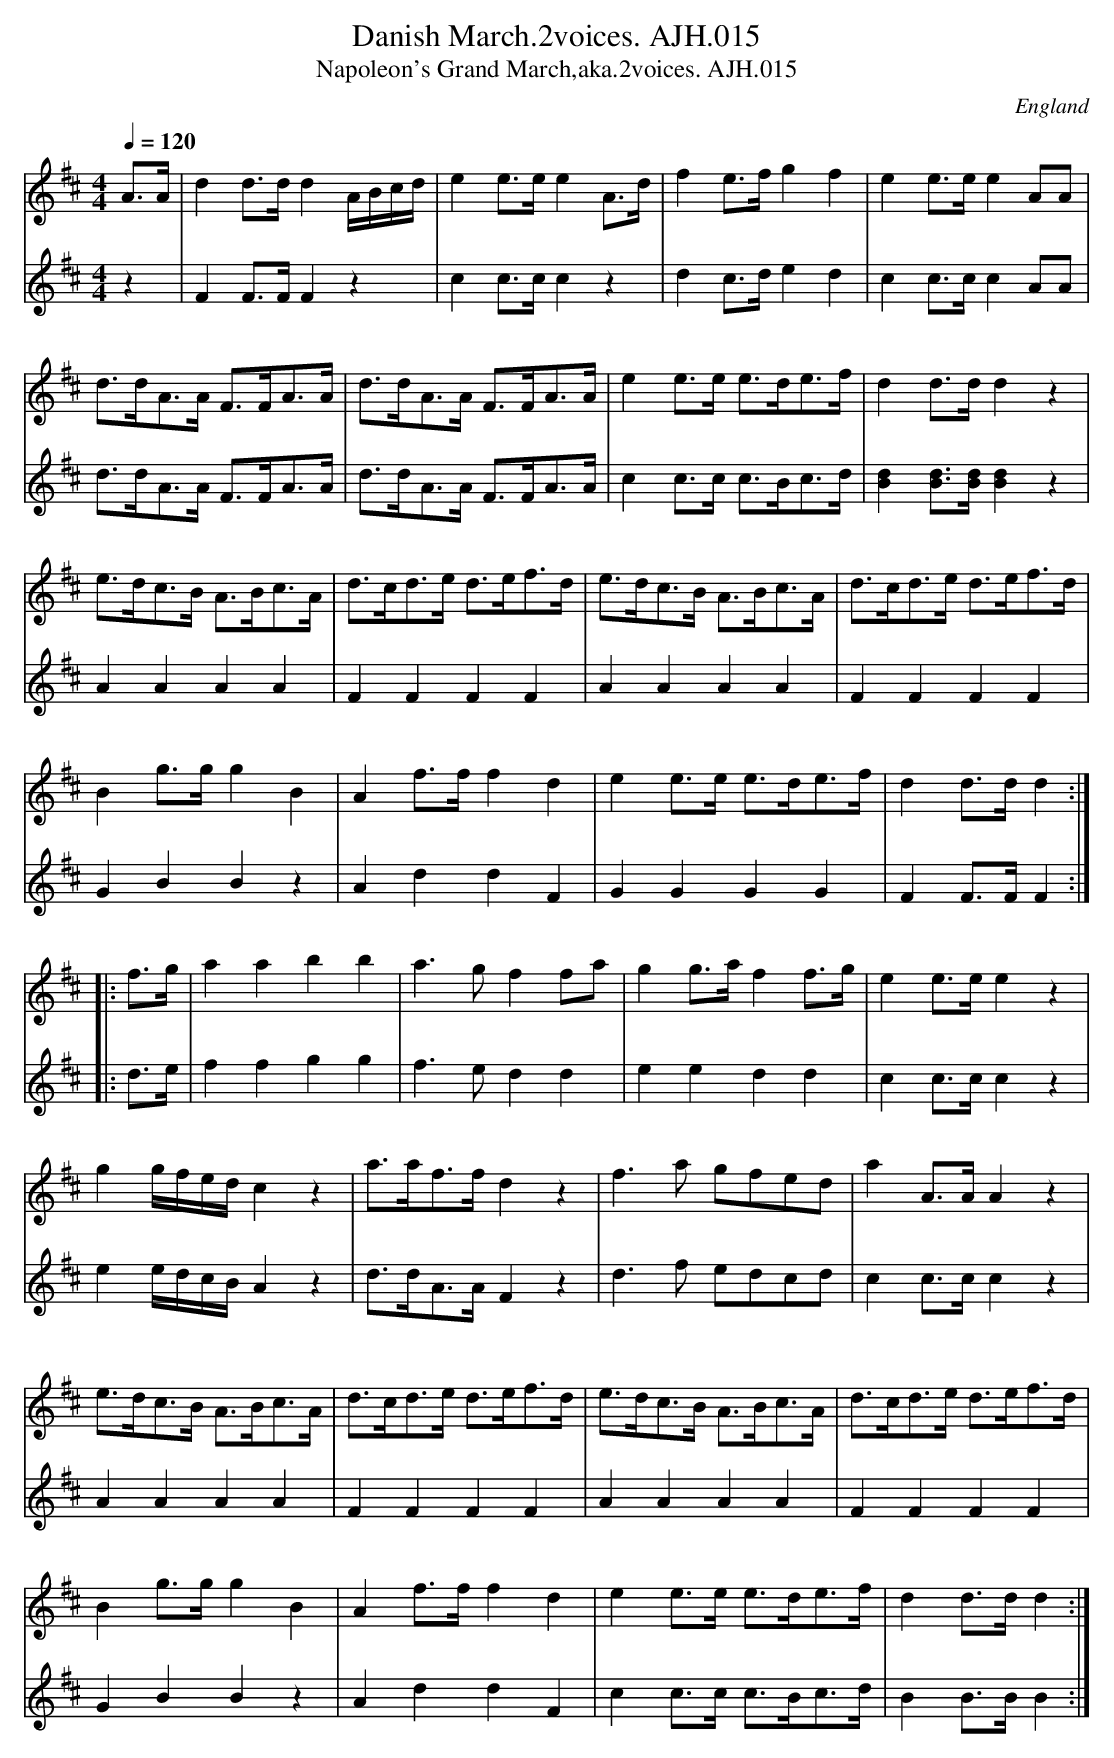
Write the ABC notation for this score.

X:1
T:Danish March.2voices. AJH.015
T:Napoleon's Grand March,aka.2voices. AJH.015
L:1/8
M:4/4
O:England
Q:1/4=120
K:D
[V:1] A>A | d2d>dd2A/B/c/d/ | e2e>ee2 A>d | f2e>fg2f2 | e2e>ee2 AA |
[V:2] z2 | F2F>FF2z2 | c2c>cc2z2 | d2c>de2d2 | c2c>cc2AA |
[V:1] d>dA>A F>FA>A | d>dA>A F>FA>A | e2e>e e>de>f | d2d>dd2z2 |
[V:2] d>dA>A F>FA>A | d>dA>A F>FA>A | c2c>c c>Bc>d | [d2B2][d3/B3/][d/B/][d2B2]z2 |
[V:1] e>dc>B A>Bc>A | d>cd>e d>ef>d | e>dc>B A>Bc>A | d>cd>e d>ef>d |
[V:2] A2A2A2A2 | F2F2F2F2 | A2A2A2A2 | F2F2F2F2 |
[V:1] B2g>gg2B2 | A2f>ff2d2 | e2e>e e>de>f | d2d>dd2 :|
[V:2] G2B2B2z2 | A2d2d2F2 | G2G2G2G2 | F2F>FF2 :|
[V:1] |: f>g | a2a2b2b2 | a3gf2fa | g2g>af2f>g | e2e>ee2z2 |
[V:2] |: d>e | f2f2g2g2 | f3ed2d2 |e2e2d2d2 | c2c>cc2z2 |
[V:1] g2g/f/e/d/c2z2 | a>af>fd2z2 | f3a gfed | a2A>AA2z2 |
[V:2] e2e/d/c/B/A2z2 | d>dA>AF2z2 | d3f edcd | c2c>cc2z2 |
[V:1] e>dc>B A>Bc>A | d>cd>e d>ef>d | e>dc>B A>Bc>A | d>cd>e d>ef>d |
[V:2] A2A2A2A2 | F2F2F2F2 | A2A2A2A2 | F2F2F2F2 |
[V:1] B2g>gg2B2 | A2f>ff2d2 | e2e>e e>de>f | d2d>dd2 :|
[V:2] G2B2B2z2 | A2d2d2F2 | c2c>c c>Bc>d | B2B>BB2 :|
